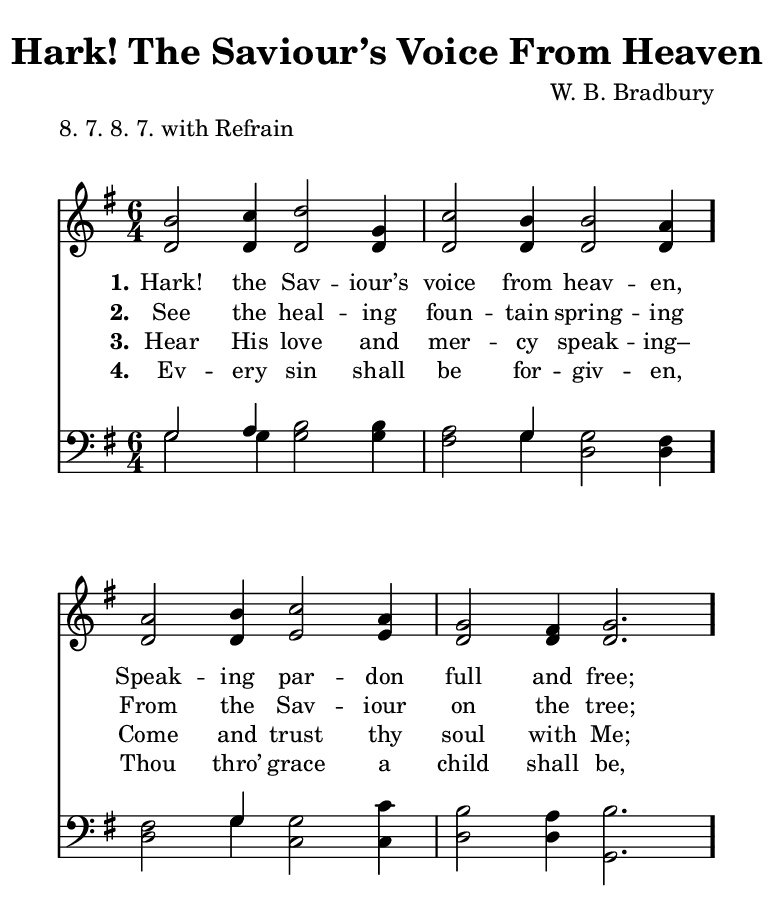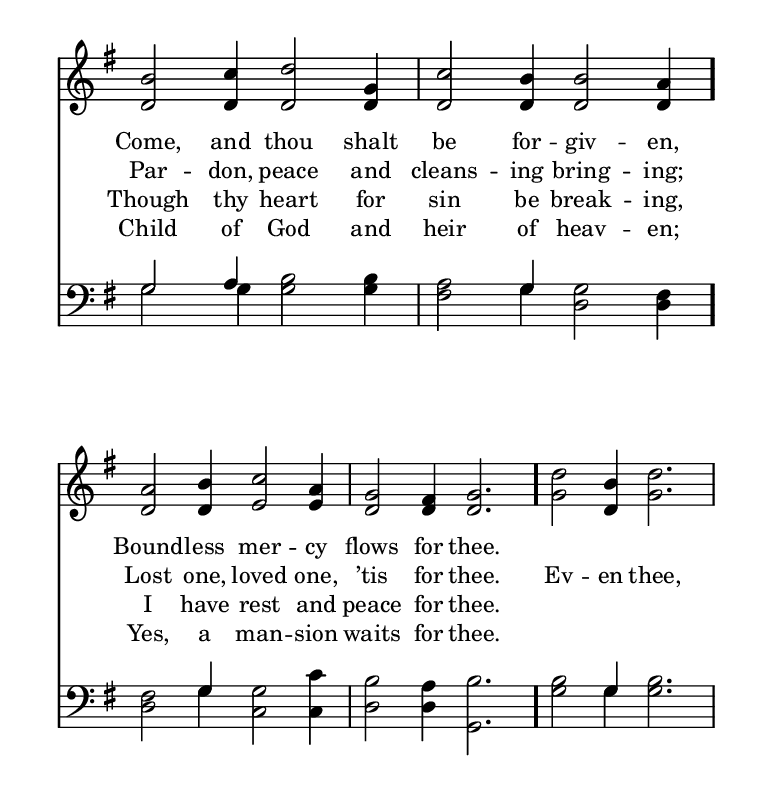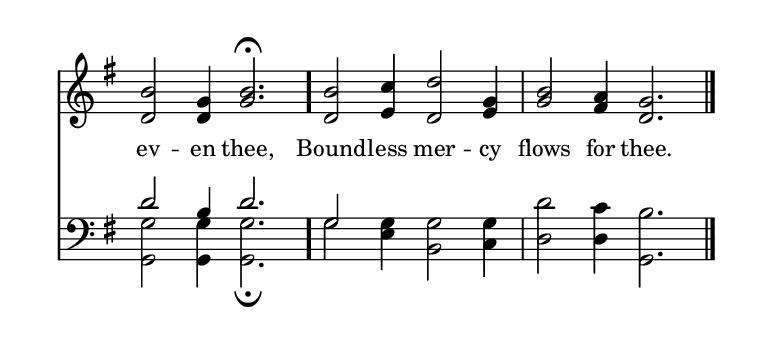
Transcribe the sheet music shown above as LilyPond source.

\include "common/global.ily"
\paper {
  \include "common/paper.ily"
  ragged-bottom = ##t
  ragged-last-bottom = ##t
  systems-per-page = ##f
  system-system-spacing.padding = 7
}

\header{
  %gospel
  hymnnumber = "86"
  title = "Hark! The Saviour’s Voice From Heaven"
  tunename = "Even Me"
  meter = "8. 7. 8. 7. with Refrain"
  poet = ""
  composer = "W. B. Bradbury"
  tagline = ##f
}

% for fermata in MIDI
ta = { \tempo 4=140 }
tb = { \tempo 4=70  }

patternAA = { \ta c2 c4 }

patternBA = { \ta c2 c4 c2 c4 | c2 c4 c2. }

patternCA = { \ta c2 c4 c2. | c2 c4 \tb c2. \ta }

global = {
  \include "common/overrides.ily"
  \override Staff.TimeSignature.style = #'numbered
  \time 6/4
  \override Score.MetronomeMark.transparent = ##t % hide all fermata changes too
  \ta
  \key g \major
  %\partial 4
  \autoBeamOff
}

notesSoprano = {
\global
\relative c'' {

  \changePitch \patternAA { b c d g, | c b b a }
  \changePitch \patternBA { a b c a | g fis g }
  \changePitch \patternAA { b c d g, | c b b a }
  \changePitch \patternBA { a b c a | g fis g }

  \changePitch \patternCA { d' b d | b g b \fermata }
  \changePitch \patternBA { b c d g, | b a g }

  \bar "|."

}
}

notesAlto = {
\global
\relative e' {

  \changePitch \patternAA { d d d d | d d d d }
  \changePitch \patternBA { d d e e | d d d }
  \changePitch \patternAA { d d d d | d d d d }
  \changePitch \patternBA { d d e e | d d d }

  \changePitch \patternCA { g d g | d d g }
  \changePitch \patternBA { d e d e | g fis d }

}
}

notesTenor = {
\global
\relative a {

  \changePitch \patternAA { g a b b | a g g fis }
  \changePitch \patternBA { fis g g c | b a b }
  \changePitch \patternAA { g a b b | a g g fis }
  \changePitch \patternBA { fis g g c | b a b }

  \changePitch \patternCA { b g b | d b d }
  \changePitch \patternBA { g, g g g | d' c b }

}
}

notesBass = {
\global
\relative f {

  \changePitch \patternAA { g g g g | fis g d d }
  \changePitch \patternBA { d | g c, c | d d g, }
  \changePitch \patternAA { g' g g g | fis g d d }
  \changePitch \patternBA { d g c, c | d d g, }

  \changePitch \patternCA { g' g g | < g g, > < g g, > < g g, >_\fermata }
  \changePitch \patternBA { g e b c | d d g, }

}
}

Refrain = \lyricmode {

Ev -- en thee, ev -- en thee, \bar "."
Bound -- less mer -- cy flows for thee.

}

wordsA = \lyricmode {
\set stanza = "1."

Hark! the Sav -- iour’s voice from heav -- en, \bar "."
Speak -- ing par -- don full and free; \bar "."
Come, and thou shalt be for -- giv -- en, \bar "."
Bound -- less mer -- cy flows for thee. \bar "."

}

wordsB = \lyricmode {
\set stanza = "2."

See the heal -- ing foun -- tain spring -- ing
From the Sav -- iour on the tree;
Par -- don, peace and cleans -- ing bring -- ing;
Lost one, loved one, ’tis for thee.

\Refrain

}

wordsC = \lyricmode {
\set stanza = "3."

Hear His love and mer -- cy speak -- ing–
Come and trust thy soul with Me;
Though thy heart for sin be break -- ing,
I have rest and peace for thee.

}

wordsD = \lyricmode {
\set stanza = "4."

Ev -- ery sin shall be for -- giv -- en,
Thou thro’ grace a child shall be,
Child of God and heir of heav -- en;
Yes, a man -- sion waits for thee.

}

\score {
  \context ChoirStaff <<
    \context Staff = upper <<
      \set Staff.autoBeaming = ##f
      \set ChoirStaff.systemStartDelimiter = #'SystemStartBar
      \set ChoirStaff.printPartCombineTexts = ##f
      \partcombine #'(2 . 9) \notesSoprano \notesAlto
      \context NullVoice = sopranos { \voiceOne << \notesSoprano >> }
      \context NullVoice = altos { \voiceTwo << \notesAlto >> }
      \context Lyrics = one   \lyricsto sopranos \wordsA
      \context Lyrics = two   \lyricsto sopranos \wordsB
      \context Lyrics = three \lyricsto sopranos \wordsC
      \context Lyrics = four  \lyricsto sopranos \wordsD
    >>
    \context Staff = men <<
      \set Staff.autoBeaming = ##f
      \clef bass
      \set ChoirStaff.printPartCombineTexts = ##f
      \partcombine #'(2 . 9) \notesTenor \notesBass
      \context NullVoice = tenors { \voiceOne << \notesTenor >> }
      \context NullVoice = basses { \voiceTwo << \notesBass >> }
    >>
  >>
  \layout {
    \include "common/layout.ily"
  }
  \midi{
    \include "common/midi.ily"
  }
}

\version "2.19.49"  % necessary for upgrading to future LilyPond versions.

% vi:set et ts=2 sw=2 ai nocindent syntax=lilypond:
